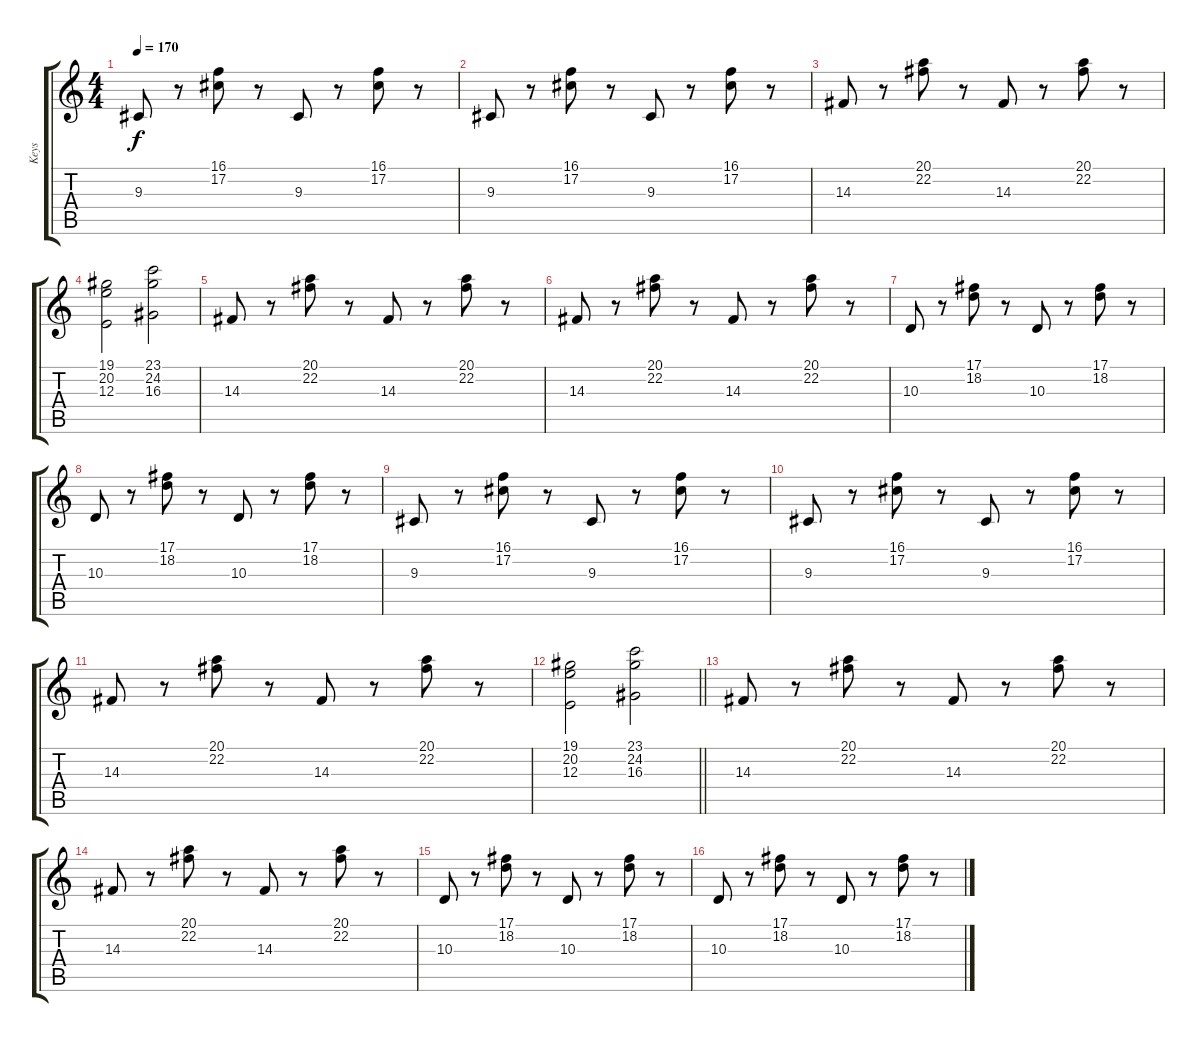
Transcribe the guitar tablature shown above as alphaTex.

\track ("Keys" "Keys") {instrument lead2sawtooth}
\staff {score tabs}
\tuning (Db4 Ab3 E3 B2 Gb2 Db2) {hide}
\ts (4 4)
\tempo 170
\clef g2
\ks c
9.3.8{dy f} r.8 (16.1 17.2).8 r.8 9.3.8 r.8 (16.1 17.2).8 r.8 |
9.3.8 r.8 (16.1 17.2).8 r.8 9.3.8 r.8 (16.1 17.2).8 r.8 |
14.3.8 r.8 (20.1 22.2).8 r.8 14.3.8 r.8 (20.1 22.2).8 r.8 |
(19.1 20.2 12.3).2 (23.1 24.2 16.3).2 |
14.3.8 r.8 (20.1 22.2).8 r.8 14.3.8 r.8 (20.1 22.2).8 r.8 |
14.3.8 r.8 (20.1 22.2).8 r.8 14.3.8 r.8 (20.1 22.2).8 r.8 |
10.3.8 r.8 (17.1 18.2).8 r.8 10.3.8 r.8 (17.1 18.2).8 r.8 |
10.3.8 r.8 (17.1 18.2).8 r.8 10.3.8 r.8 (17.1 18.2).8 r.8 |
9.3.8 r.8 (16.1 17.2).8 r.8 9.3.8 r.8 (16.1 17.2).8 r.8 |
9.3.8 r.8 (16.1 17.2).8 r.8 9.3.8 r.8 (16.1 17.2).8 r.8 |
14.3.8 r.8 (20.1 22.2).8 r.8 14.3.8 r.8 (20.1 22.2).8 r.8 |
\barLineRight lightlight
(19.1 20.2 12.3).2 (23.1 24.2 16.3).2 |
14.3.8 r.8 (20.1 22.2).8 r.8 14.3.8 r.8 (20.1 22.2).8 r.8 |
14.3.8 r.8 (20.1 22.2).8 r.8 14.3.8 r.8 (20.1 22.2).8 r.8 |
10.3.8 r.8 (17.1 18.2).8 r.8 10.3.8 r.8 (17.1 18.2).8 r.8 |
10.3.8 r.8 (17.1 18.2).8 r.8 10.3.8 r.8 (17.1 18.2).8 r.8
